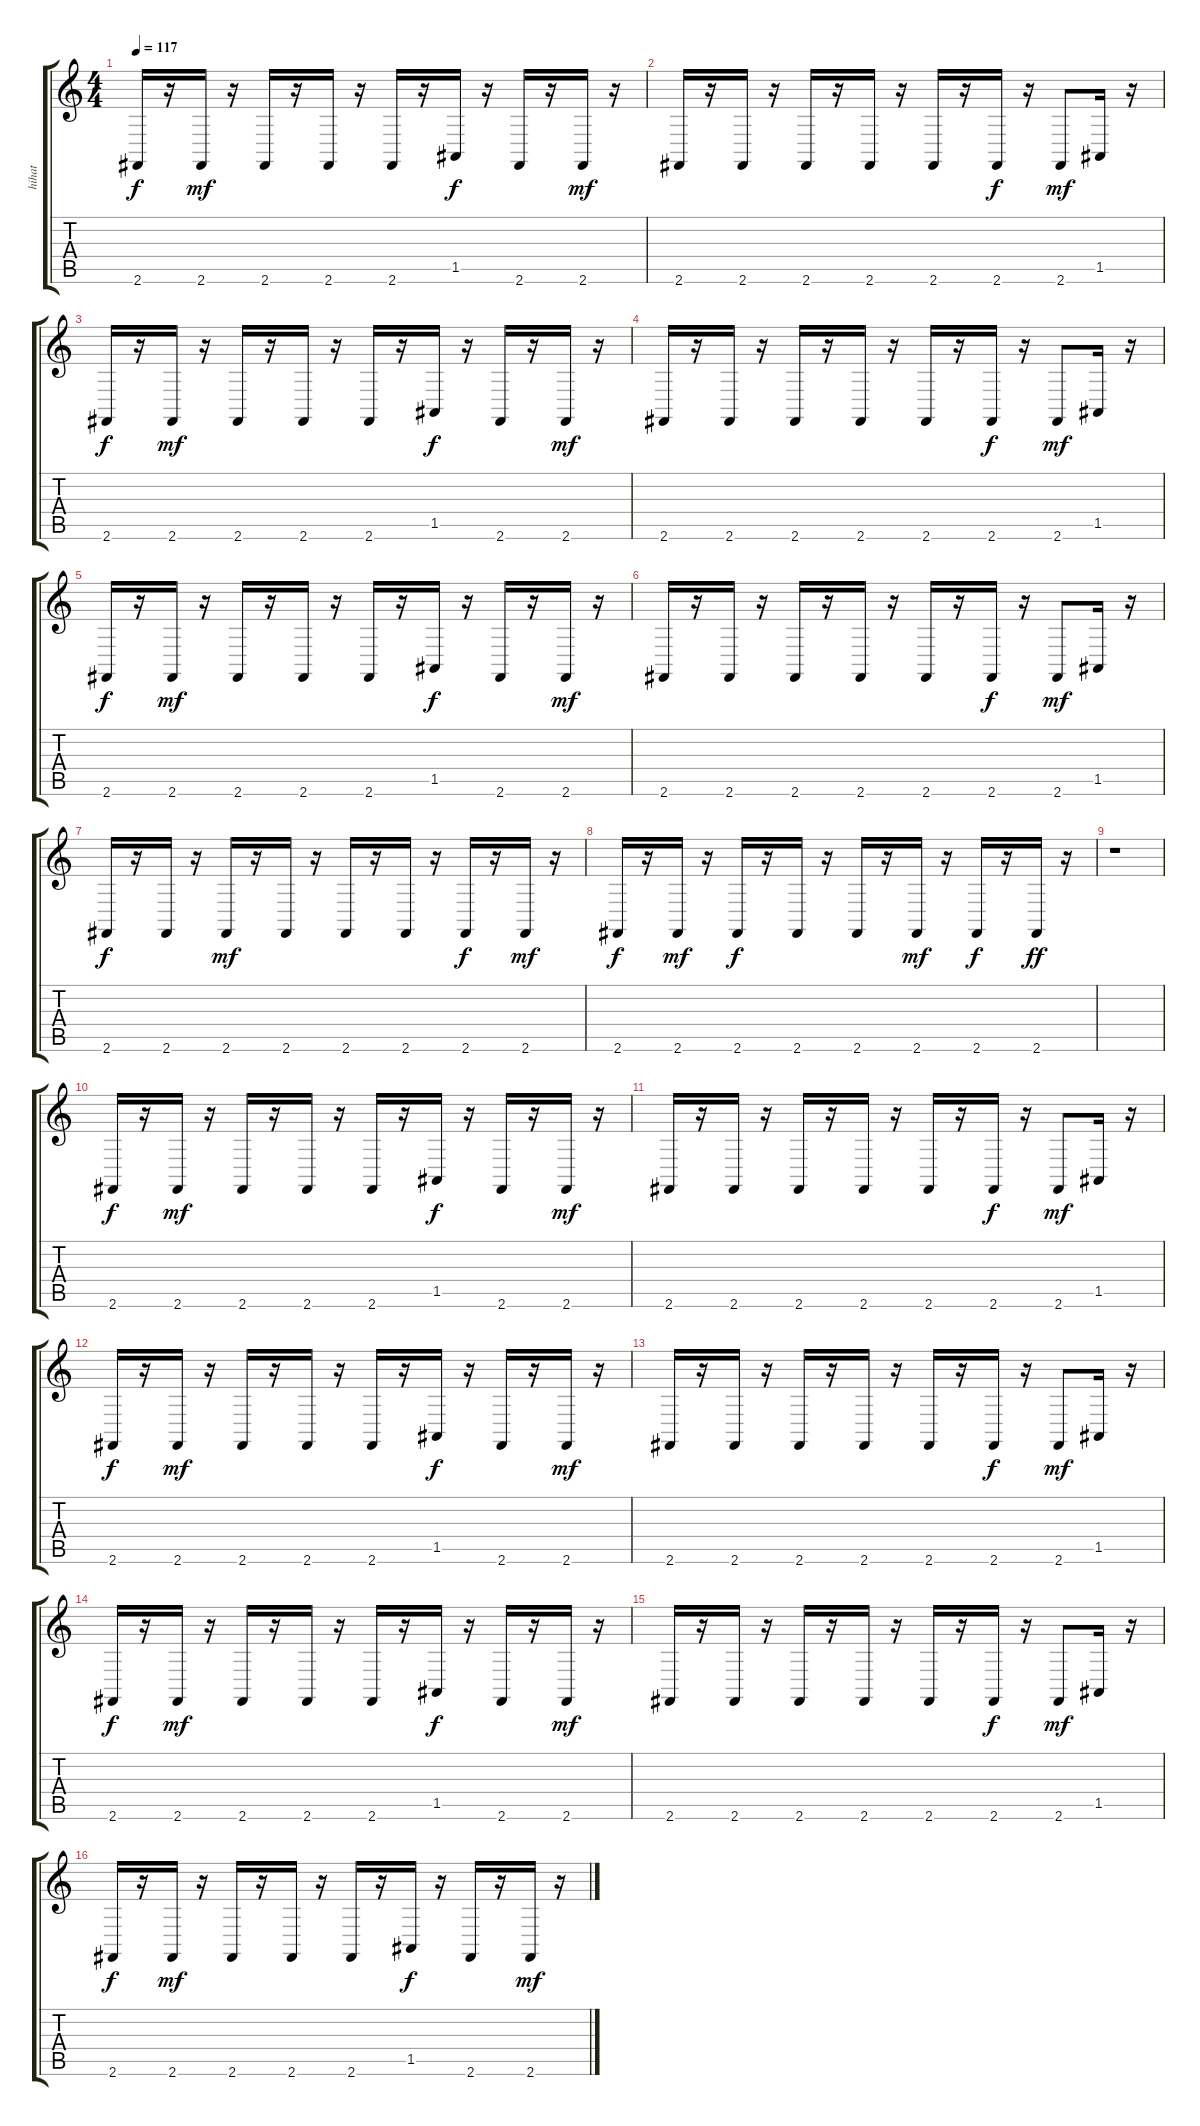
\track ("hihat" "hihat") {instrument synthdrum}
\staff {score tabs}
\tuning (E4 B3 G3 D3 A2 E2) {hide}
\ts (4 4)
\tempo 117
\clef g2
\ks c
2.6.16{dy f} r.16 2.6.16{dy mf} r.16 2.6.16 r.16 2.6.16 r.16 2.6.16 r.16 1.5.16{dy f} r.16 2.6.16 r.16 2.6.16{dy mf} r.16 |
2.6.16 r.16 2.6.16 r.16 2.6.16 r.16 2.6.16 r.16 2.6.16 r.16 2.6.16{dy f} r.16 2.6.8{dy mf} 1.5.16 r.16 |
2.6.16{dy f} r.16 2.6.16{dy mf} r.16 2.6.16 r.16 2.6.16 r.16 2.6.16 r.16 1.5.16{dy f} r.16 2.6.16 r.16 2.6.16{dy mf} r.16 |
2.6.16 r.16 2.6.16 r.16 2.6.16 r.16 2.6.16 r.16 2.6.16 r.16 2.6.16{dy f} r.16 2.6.8{dy mf} 1.5.16 r.16 |
2.6.16{dy f} r.16 2.6.16{dy mf} r.16 2.6.16 r.16 2.6.16 r.16 2.6.16 r.16 1.5.16{dy f} r.16 2.6.16 r.16 2.6.16{dy mf} r.16 |
2.6.16 r.16 2.6.16 r.16 2.6.16 r.16 2.6.16 r.16 2.6.16 r.16 2.6.16{dy f} r.16 2.6.8{dy mf} 1.5.16 r.16 |
2.6.16{dy f} r.16 2.6.16 r.16 2.6.16{dy mf} r.16 2.6.16 r.16 2.6.16 r.16 2.6.16 r.16 2.6.16{dy f} r.16 2.6.16{dy mf} r.16 |
2.6.16{dy f} r.16 2.6.16{dy mf} r.16 2.6.16{dy f} r.16 2.6.16 r.16 2.6.16 r.16 2.6.16{dy mf} r.16 2.6.16{dy f} r.16 2.6.16{dy ff} r.16 |
r.1 |
2.6.16{dy f} r.16 2.6.16{dy mf} r.16 2.6.16 r.16 2.6.16 r.16 2.6.16 r.16 1.5.16{dy f} r.16 2.6.16 r.16 2.6.16{dy mf} r.16 |
2.6.16 r.16 2.6.16 r.16 2.6.16 r.16 2.6.16 r.16 2.6.16 r.16 2.6.16{dy f} r.16 2.6.8{dy mf} 1.5.16 r.16 |
2.6.16{dy f} r.16 2.6.16{dy mf} r.16 2.6.16 r.16 2.6.16 r.16 2.6.16 r.16 1.5.16{dy f} r.16 2.6.16 r.16 2.6.16{dy mf} r.16 |
2.6.16 r.16 2.6.16 r.16 2.6.16 r.16 2.6.16 r.16 2.6.16 r.16 2.6.16{dy f} r.16 2.6.8{dy mf} 1.5.16 r.16 |
2.6.16{dy f} r.16 2.6.16{dy mf} r.16 2.6.16 r.16 2.6.16 r.16 2.6.16 r.16 1.5.16{dy f} r.16 2.6.16 r.16 2.6.16{dy mf} r.16 |
2.6.16 r.16 2.6.16 r.16 2.6.16 r.16 2.6.16 r.16 2.6.16 r.16 2.6.16{dy f} r.16 2.6.8{dy mf} 1.5.16 r.16 |
2.6.16{dy f} r.16 2.6.16{dy mf} r.16 2.6.16 r.16 2.6.16 r.16 2.6.16 r.16 1.5.16{dy f} r.16 2.6.16 r.16 2.6.16{dy mf} r.16
